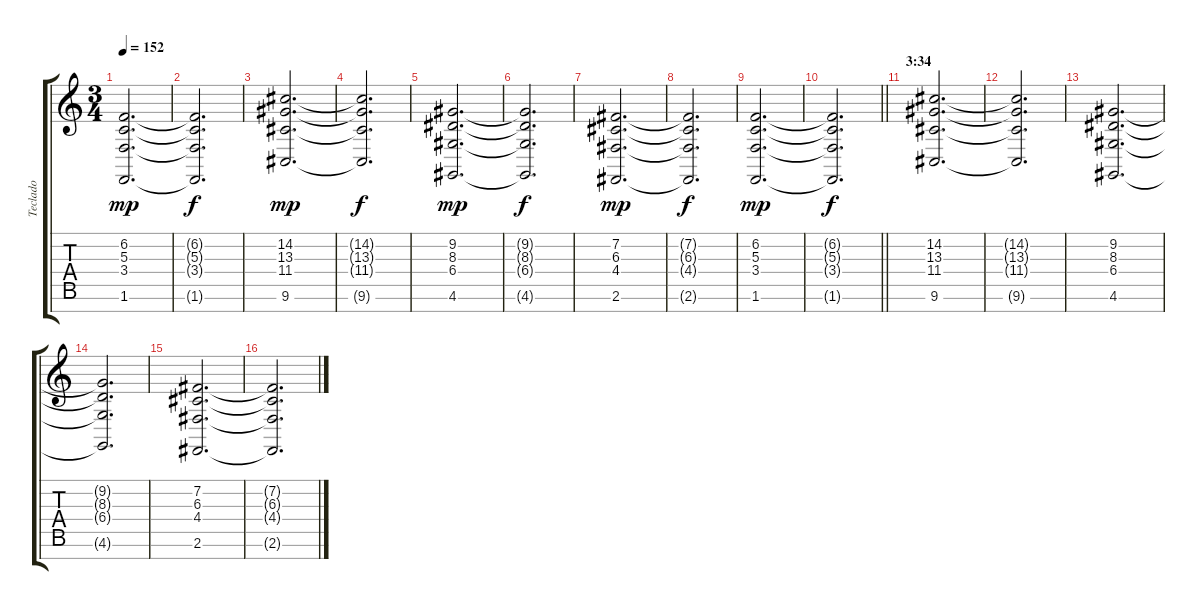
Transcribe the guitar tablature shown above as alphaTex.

\track ("Teclado" "Teclado") {instrument stringensemble1}
\staff {score tabs}
\tuning (E4 B3 G3 D3 A2 E2 B1) {hide}
\ts (3 4)
\tempo 152
\clef g2
\ks c
(6.2 5.3 3.4 1.6).2{d dy mp} |
(6.2{t} 5.3{t} 3.4{t} 1.6{t}).2{d dy f} |
(14.2 13.3 11.4 9.6).2{d dy mp} |
(14.2{t} 13.3{t} 11.4{t} 9.6{t}).2{d dy f} |
(9.2 8.3 6.4 4.6).2{d dy mp} |
(9.2{t} 8.3{t} 6.4{t} 4.6{t}).2{d dy f} |
(7.2 6.3 4.4 2.6).2{d dy mp} |
(7.2{t} 6.3{t} 4.4{t} 2.6{t}).2{d dy f} |
(6.2 5.3 3.4 1.6).2{d dy mp} |
\barLineRight lightlight
(6.2{t} 5.3{t} 3.4{t} 1.6{t}).2{d dy f} |
\section ("" "3:34")
(14.2 13.3 11.4 9.6).2{d} |
(14.2{t} 13.3{t} 11.4{t} 9.6{t}).2{d} |
(9.2 8.3 6.4 4.6).2{d} |
(9.2{t} 8.3{t} 6.4{t} 4.6{t}).2{d} |
(7.2 6.3 4.4 2.6).2{d} |
(7.2{t} 6.3{t} 4.4{t} 2.6{t}).2{d}
